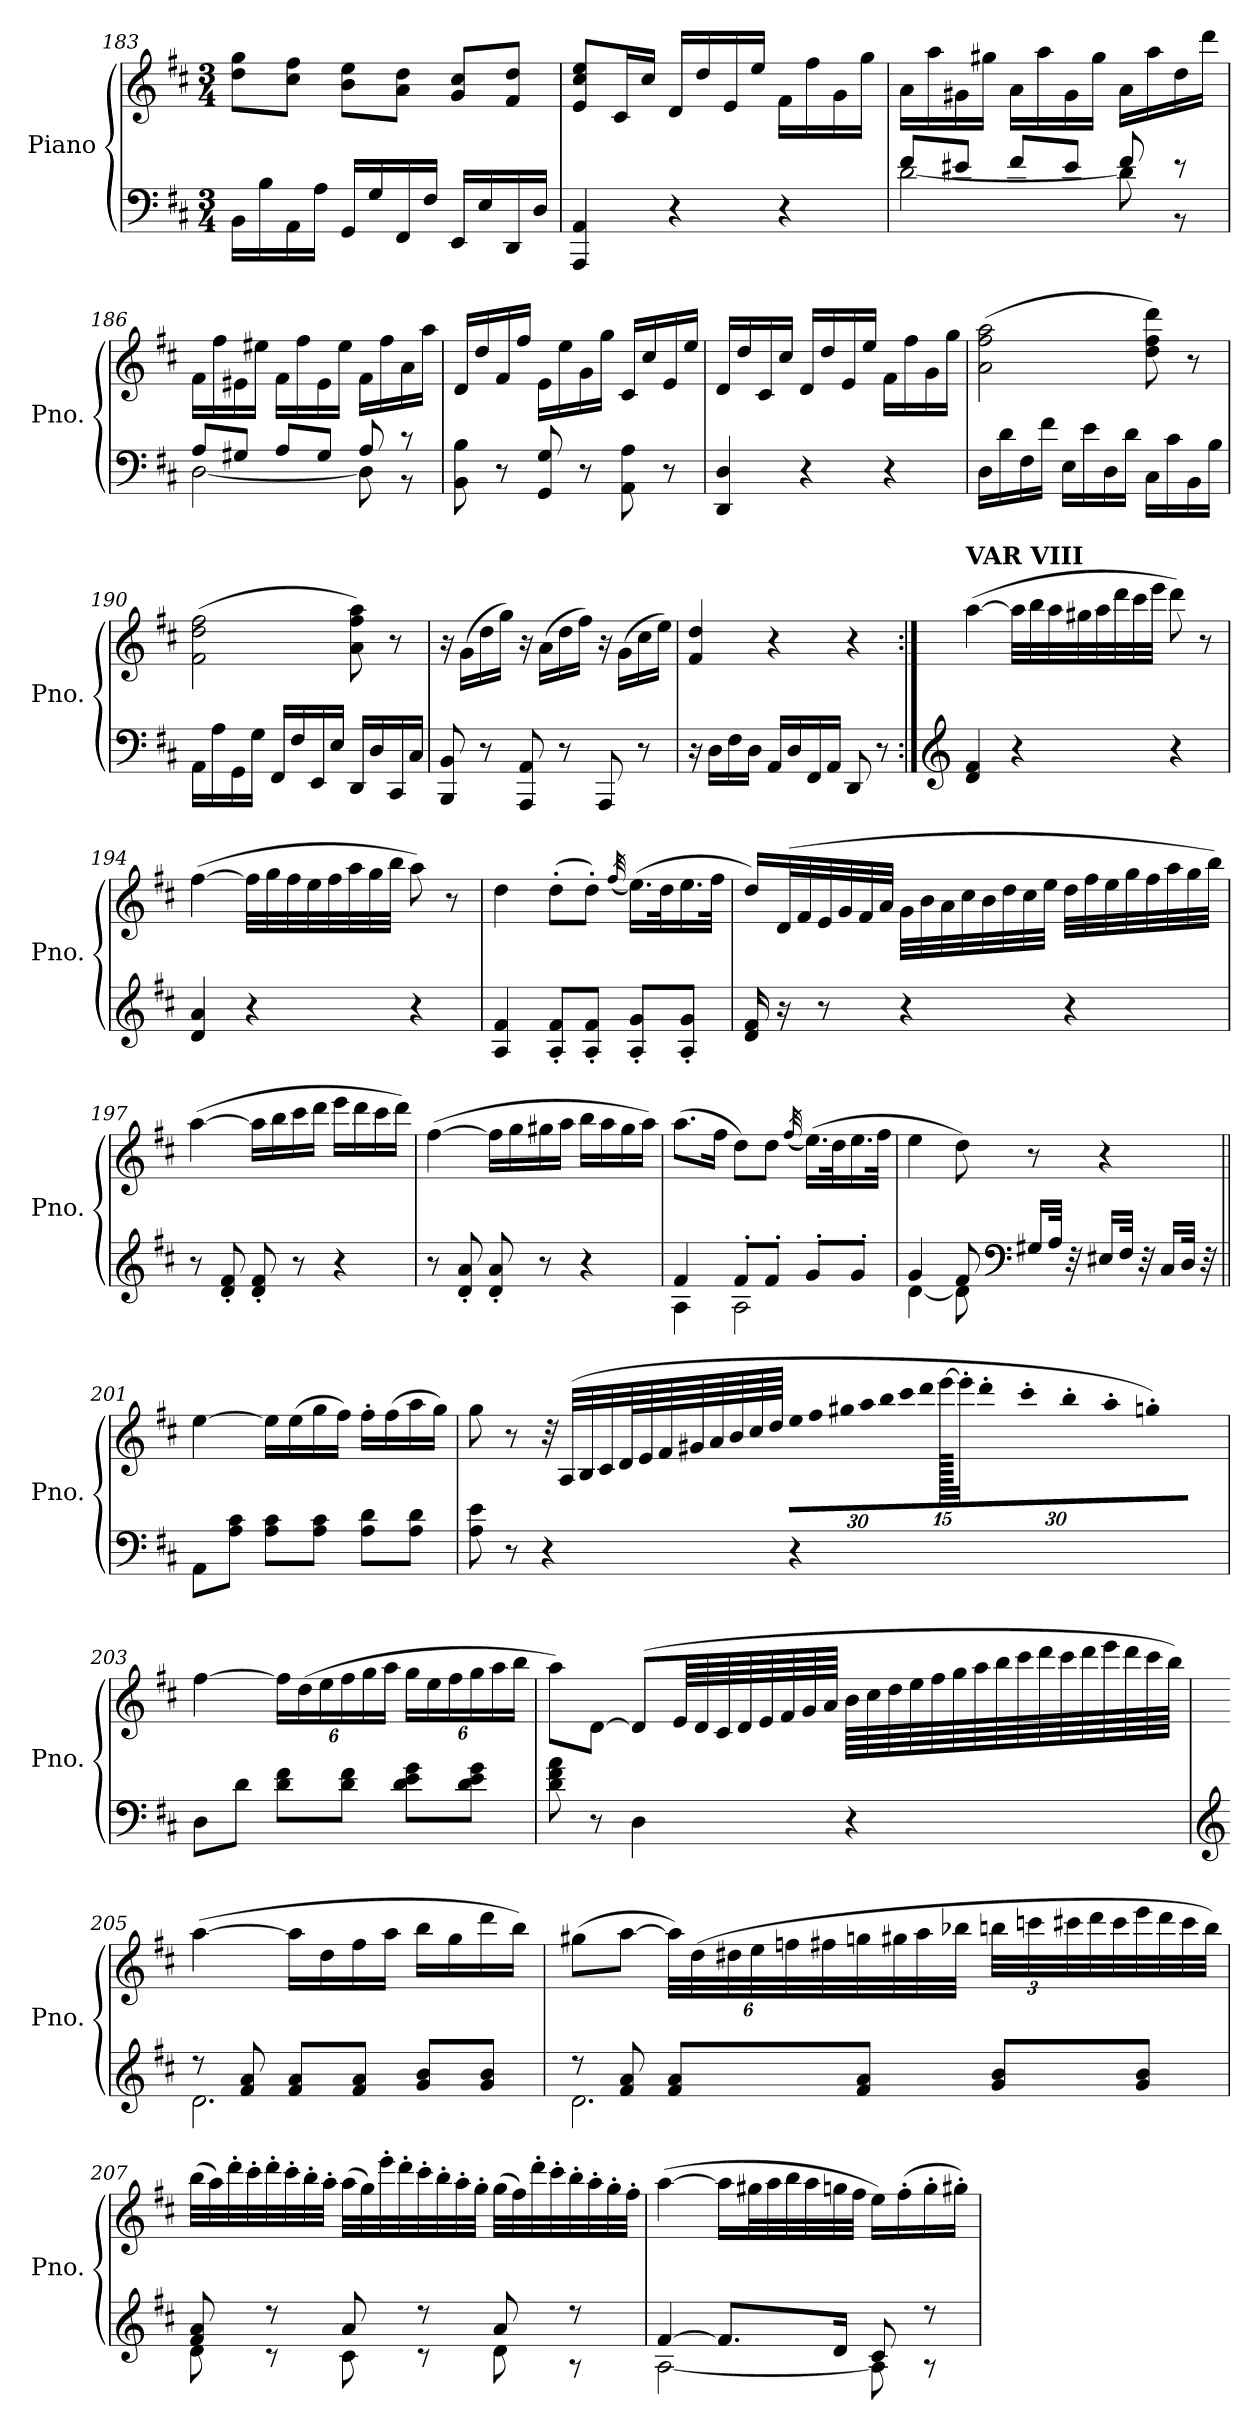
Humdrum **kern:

**kern	**kern
*part1	*part1
*staff2	*staff1
*I"Piano	*
*I'Pno.	*
*clefF4	*clefG2
*k[f#c#]	*k[f#c#]
*D:	*D:
*M3/4	*M3/4
=183	=183
16BB\LL	8dd\ 8gg\L
16B\	.
16AA\	8cc#\ 8ff#\J
16A\JJ	.
16GG/LL	8b\ 8ee\L
16G/	.
16FF#/	8a\ 8dd\J
16F#/JJ	.
16EE/LL	8g/ 8cc#/L
16E/	.
16DD/	8f#/ 8dd/J
16D/JJ	.
=184	=184
4AAA/ 4AA/	8e/ 8cc#/ 8ee/L
.	16c#/L
.	16cc#/JJ
4r	16d/LL
.	16dd/
.	16e/
.	16ee/JJ
4r	16f#\LL
.	16ff#\
.	16g\
.	16gg\JJ
=185	=185
*^	*
8f#/L	[2d\	16a\LL
.	.	16aa\
8e#X/J	.	16g#X\
.	.	16gg#X\JJ
8f#/L	.	16a\LL
.	.	16aa\
8e#/J	.	16g#\
.	.	16gg#\JJ
8f#/	8d\]	16a\LL
.	.	16aa\
8r	8r	16dd\
.	.	16ddd\JJ
!!LO:LB:g=z
=186	=186	=186
8A/L	[2D\	16f#\LL
.	.	16ff#\
8G#X/J	.	16e#X\
.	.	16ee#X\JJ
8A/L	.	16f#\LL
.	.	16ff#\
8G#/J	.	16e#\
.	.	16ee#\JJ
8A/	8D\]	16f#\LL
.	.	16ff#\
8r	8r	16a\
.	.	16aa\JJ
*v	*v	*
=187	=187
8BB\ 8B\	16d/LL
.	16dd/
8r	16f#/
.	16ff#/JJ
8GG/ 8G/	16e\LL
.	16ee\
8r	16g\
.	16gg\JJ
8AA\ 8A\	16c#/LL
.	16cc#/
8r	16e/
.	16ee/JJ
=188	=188
4DD/ 4D/	16d/LL
.	16dd/
.	16c#/
.	16cc#/JJ
4r	16d/LL
.	16dd/
.	16e/
.	16ee/JJ
4r	16f#\LL
.	16ff#\
.	16g\
.	16gg\JJ
!!LO:LB:g=z
=189	=189
16D\LL	(>2a\ 2ff#\ 2aa\
16d\	.
16F#\	.
16f#\JJ	.
16E\LL	.
16e\	.
16D\	.
16d\JJ	.
16C#\LL	8dd\ 8ff#\ 8ddd\)
16c#\	.
16BB\	8r
16B\JJ	.
=190	=190
16AA\LL	(>2f#\ 2dd\ 2ff#\
16A\	.
16GG\	.
16G\JJ	.
16FF#/LL	.
16F#/	.
16EE/	.
16E/JJ	.
16DD/LL	8a\ 8ff#\ 8aa\)
16D/	.
16CC#/	8r
16C#/JJ	.
=191	=191
8BBB/ 8BB/	16r
.	(>16g\LL
8r	16dd\
.	16gg\JJ)
8AAA/ 8AA/	16r
.	(>16a\LL
8r	16dd\
.	16ff#\JJ)
8AAA/	16r
.	(>16g\LL
8r	16cc#\
.	16ee\JJ)
=192	=192
16r	4f#/ 4dd/
16D\LL	.
16F#\	.
16D\JJ	.
16AA/LL	4r
16D/	.
16FF#/	.
16AA/JJ	.
8DD/	4r
8r	.
!!LO:PB:g=z
=193:|!	=193:|!
*clefG2	*
!	!LO:TX:a:B:t=VAR VIII
4d/ 4f#/	(>[4aa\
4r	32aa\LLL]
.	32bb\
.	32aa\
.	32gg#X\
.	32aa\
.	32ddd\
.	32ccc#\
.	32eee\JJJ
4r	8ddd\)
.	8r
=194	=194
4d/ 4a/	(>[4ff#\
4r	32ff#\LLL]
.	32gg\
.	32ff#\
.	32ee\
.	32ff#\
.	32aa\
.	32gg\
.	32bb\JJJ
4r	8aa\)
.	8r
=195	=195
4A/ 4f#/	4dd\
8A/' 8f#/'L	(>8dd'\L
8A/' 8f#/'J	8dd'\J)
.	(<32qff#/
8A/' 8g/'L	(>16.ee\LL)
.	32dd\K
8A/' 8g/'J	16.ee\
.	32ff#\JJk
!!LO:LB:g=z
=196	=196
16d/ 16f#/	16dd/LL)
16r	(>32d/L
.	32f#/
8r	32e/
.	32g/
.	32f#/
.	32a/JJJ
4r	32g\LLL
.	32b\
.	32a\
.	32cc#\
.	32b\
.	32dd\
.	32cc#\
.	32ee\JJJ
4r	32dd\LLL
.	32ff#\
.	32ee\
.	32gg\
.	32ff#\
.	32aa\
.	32gg\
.	32bb\JJJ)
=197	=197
8r	(>[4aa\
8d/' 8f#/'	.
8d/' 8f#/'	16aa\LL]
.	16bb\
8r	16ccc#\
.	16ddd\JJ
4r	16eee\LL
.	16ddd\
.	16ccc#\
.	16ddd\JJ)
!!LO:LB:g=z
=198	=198
8r	(>[4ff#\
8d/' 8a/'	.
8d/' 8a/'	16ff#\LL]
.	16gg\
8r	16gg#X\
.	16aa\JJ
4r	16bb\LL
.	16aa\
.	16gg#\
.	16aa\JJ)
=199	=199
*^	*
4f#/	4A\	(>8.aa\L
.	.	16ff#\Jk
8f#'/L	2A\	8dd\L)
8f#'/J	.	8dd\J
.	.	(<32qff#/
8g'/L	.	(>16.ee\LL)
.	.	32dd\K
8g'/J	.	16.ee\
.	.	32ff#\JJk
=200	=200	=200
4g/	[4d\	4ee\
8f#/	8d\]	8dd\)
*clefF4	*	*
16G#X/LL	4.ryy	8r
32A/JJk	.	.
32r	.	.
16E#X/LL	.	4r
32F#/JJk	.	.
32r	.	.
16C#/LL	.	.
32D/JJk	.	.
32r	.	.
*v	*v	*
!!LO:LB:g=z
=201||	=201||
8AA\L	[4ee\
8A\ 8c#\J	.
8A\ 8c#\L	16ee\LL]
.	(>16ee\
8A\ 8c#\J	16gg\
.	16ff#\JJ)
8A\ 8d\L	16ff#'\LL
.	(>16ff#\
8A\ 8d\J	16aa\
.	16gg\JJ)
=202	=202
8A\ 8e\	8gg\
8r	8r
4r	32r
.	(>32A/LLL
.	32B/
.	32c#/
.	64d/L
.	64e/
.	64f#/
.	64g#X/
.	64a/
.	64b/
.	64cc#/
.	64dd/JJJJ
*	*Xbrackettup
!	!LO:N:vis=32
4r	960%17ee\LLL
!	!LO:N:vis=32
.	960%17ff#\
!	!LO:N:vis=32
.	960%17gg#X\
!	!LO:N:vis=32
.	960%17aa\
!	!LO:N:vis=32
.	960%17bb\
!	!LO:N:vis=32
.	960%17ccc#\
!	!LO:N:vis=32
.	960%17ddd\
.	[960eee\
.	960%19eee'\]
.	48ddd'\
.	48ccc#'\
.	48bb'\
.	48aa'\
.	48ggn'\JJJ)
.	960ryy
!!LO:LB:g=z
=203	=203
8D\L	[4ff#\
8d\J	.
8d\ 8f#\L	24ff#\LL]
.	(>24dd\
.	24ee\
8d\ 8f#\J	24ff#\
.	24gg\
.	24aa\JJ
8d\ 8e\ 8g\L	24gg\LL
.	24ee\
.	24ff#\
8d\ 8e\ 8g\J	24gg\
.	24aa\
.	24bb\JJ
=204	=204
8d\ 8f#\ 8a\	8aa\L)
8r	[8d\J
4D\	(>8d/L]
.	64e/LLL
.	64d/
.	64c#/
.	64d/
.	64e/
.	64f#/
.	64g/
.	64a/JJJJ
4r	64b\LLLL
.	64cc#\
.	64dd\
.	64ee\
.	64ff#\
.	64gg\
.	64aa\
.	64bb\
.	64ccc#\
.	64ddd\
.	64ccc#\
.	64ddd\
.	64eee\
.	64ddd\
.	64ccc#\
.	64bb\JJJJ)
!!LO:LB:g=z
=205	=205
*clefG2	*
*^	*
8r	2.d\	(>[4aa\
8f#/ 8a/	.	.
8f#/ 8a/L	.	16aa\LL]
.	.	16dd\
8f#/ 8a/J	.	16ff#\
.	.	16aa\JJ
8g/ 8b/L	.	16bb\LL
.	.	16gg\
8g/ 8b/J	.	16ddd\
.	.	16bb\JJ)
=206	=206	=206
8r	2.d\	(>8gg#X\L
8f#/ 8a/	.	[8aa\J
8f#/ 8a/L	.	48aa\LLL])
.	.	(>48dd\
.	.	48dd#X\
.	.	48ee\
.	.	48ffn\
.	.	48ff#X\
8f#/ 8a/J	.	32ggn\
.	.	32gg#X\
.	.	32aa\
.	.	32bb-X\JJJ
8g/ 8b/L	.	48bbn\LLL
.	.	48cccn\
.	.	48ccc#X\
.	.	32ddd\
.	.	32ccc#\
8g/ 8b/J	.	32eee\
.	.	32ddd\
.	.	32ccc#\
.	.	32bb\JJJ)
!!LO:PB:g=z
=207	=207	=207
8f#/ 8a/	8d\	(>32bb\LLL
.	.	32aa\)
.	.	32ddd'\
.	.	32ccc#'\
8r	8r	32ddd'\
.	.	32ccc#'\
.	.	32bb'\
.	.	32aa'\JJJ
8a/	8c#\	(>32aa\LLL
.	.	32gg\)
.	.	32eee'\
.	.	32ddd'\
8r	8r	32ccc#'\
.	.	32bb'\
.	.	32aa'\
.	.	32gg'\JJJ
8a/	8d\	(>32gg\LLL
.	.	32ff#\)
.	.	32ddd'\
.	.	32ccc#'\
8r	8r	32bb'\
.	.	32aa'\
.	.	32gg'\
.	.	32ff#'\JJJ
=208	=208	=208
[4f#/	[2A\	(>[4aa\
8.f#/L]	.	16aa\LL]
.	.	32gg#X\L
.	.	32aa\
.	.	32bb\
.	.	32aa\
16d/Jk	.	32ggn\
.	.	32ff#\JJJ
8c#/	8A\]	16ee\LL)
.	.	(>16ff#'\
8r	8r	16gg'\
.	.	16gg#X'\JJ)
*v	*v	*
=	=
*-	*-
